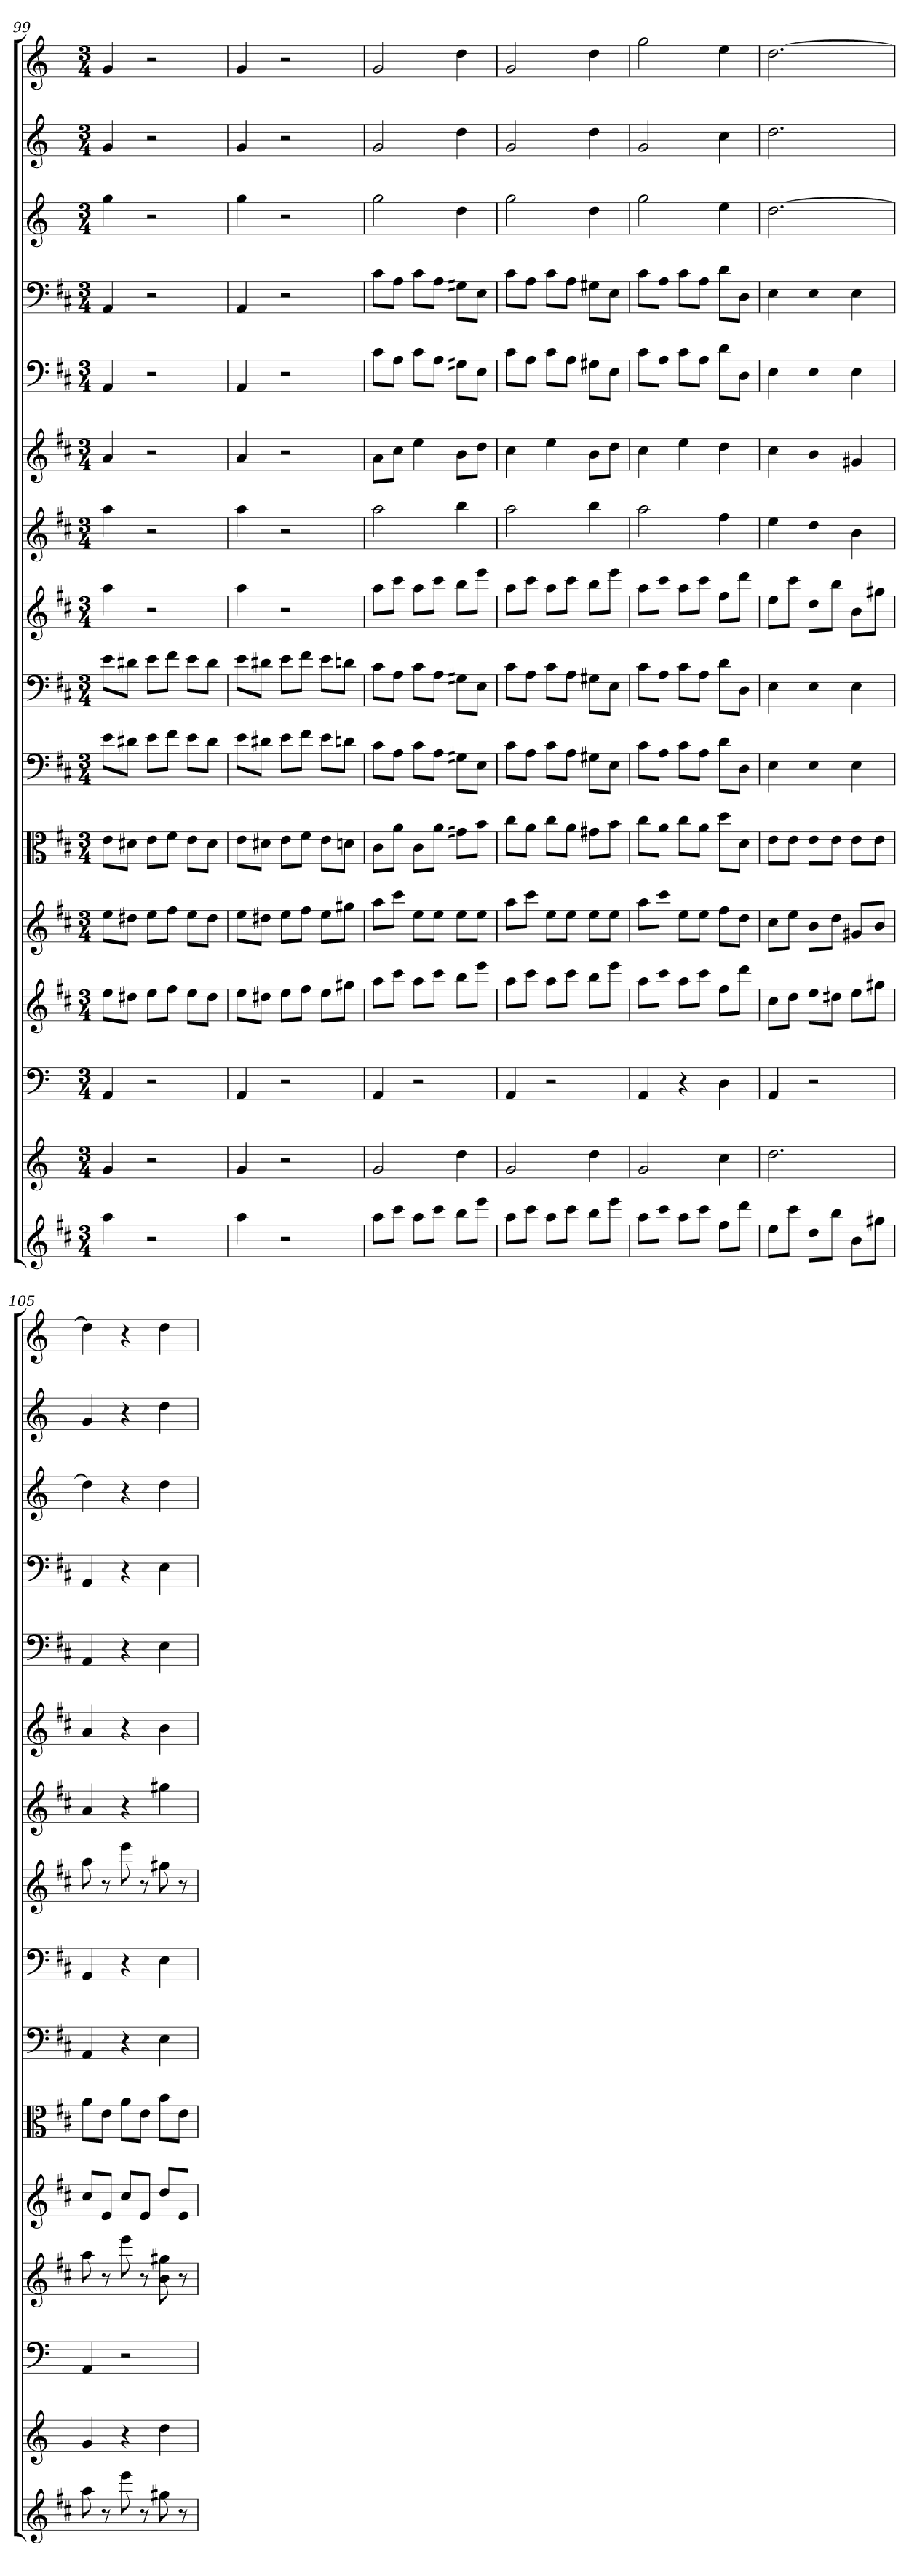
**kern	**kern	**kern	**kern	**kern	**kern	**kern	**kern	**kern	**kern	**kern	**kern	**kern	**kern	**kern	**kern
*part16	*part15	*part14	*part13	*part12	*part11	*part10	*part9	*part8	*part7	*part6	*part5	*part4	*part3	*part2	*part1
*staff16	*staff15	*staff14	*staff13	*staff12	*staff11	*staff10	*staff9	*staff8	*staff7	*staff6	*staff5	*staff4	*staff3	*staff2	*staff1
*	*	*clefF4	*	*	*clefC3	*clefF4	*clefF4	*	*	*	*clefF4	*clefF4	*	*	*
*k[f#c#]	*k[]	*k[]	*k[f#c#]	*k[f#c#]	*k[f#c#]	*k[f#c#]	*k[f#c#]	*k[f#c#]	*k[f#c#]	*k[f#c#]	*k[f#c#]	*k[f#c#]	*k[]	*k[]	*k[]
*M3/4	*M3/4	*M3/4	*M3/4	*M3/4	*M3/4	*M3/4	*M3/4	*M3/4	*M3/4	*M3/4	*M3/4	*M3/4	*M3/4	*M3/4	*M3/4
=99	=99	=99	=99	=99	=99	=99	=99	=99	=99	=99	=99	=99	=99	=99	=99
4aa	4g	4AA	8eeL	8eeL	8e\L	8e\L	8e\L	4aa	4aa	4a	4AA	4AA	4gg	4g	4g
.	.	.	8dd#XJ	8dd#XJ	8d#X\J	8d#X\J	8d#X\J	.	.	.	.	.	.	.	.
2r	2r	2r	8eeL	8eeL	8e\L	8e\L	8e\L	2r	2r	2r	2r	2r	2r	2r	2r
.	.	.	8ff#J	8ff#J	8f#\J	8f#\J	8f#\J	.	.	.	.	.	.	.	.
.	.	.	8eeL	8eeL	8e\L	8e\L	8e\L	.	.	.	.	.	.	.	.
.	.	.	8dd#J	8dd#J	8d#\J	8d#\J	8d#\J	.	.	.	.	.	.	.	.
=100	=100	=100	=100	=100	=100	=100	=100	=100	=100	=100	=100	=100	=100	=100	=100
4aa	4g	4AA	8eeL	8eeL	8e\L	8e\L	8e\L	4aa	4aa	4a	4AA	4AA	4gg	4g	4g
.	.	.	8dd#XJ	8dd#XJ	8d#X\J	8d#X\J	8d#X\J	.	.	.	.	.	.	.	.
2r	2r	2r	8eeL	8eeL	8e\L	8e\L	8e\L	2r	2r	2r	2r	2r	2r	2r	2r
.	.	.	8ff#J	8ff#J	8f#\J	8f#\J	8f#\J	.	.	.	.	.	.	.	.
.	.	.	8eeL	8eeL	8e\L	8e\L	8e\L	.	.	.	.	.	.	.	.
.	.	.	8gg#XJ	8gg#XJ	8dn\J	8dn\J	8dn\J	.	.	.	.	.	.	.	.
=101	=101	=101	=101	=101	=101	=101	=101	=101	=101	=101	=101	=101	=101	=101	=101
8aaL	2g	4AA	8aaL	8aaL	8c#\L	8c#\L	8c#\L	8aaL	2aa	8aL	8c#\L	8c#\L	2gg	2g	2g
8ccc#J	.	.	8ccc#J	8ccc#J	8a\J	8A\J	8A\J	8ccc#J	.	8cc#J	8A\J	8A\J	.	.	.
8aaL	.	2r	8aaL	8eeL	8c#\L	8c#\L	8c#\L	8aaL	.	4ee	8c#\L	8c#\L	.	.	.
8ccc#J	.	.	8ccc#J	8eeJ	8a\J	8A\J	8A\J	8ccc#J	.	.	8A\J	8A\J	.	.	.
8bbL	4dd	.	8bbL	8eeL	8g#X\L	8G#X\L	8G#X\L	8bbL	4bb	8bL	8G#X\L	8G#X\L	4dd	4dd	4dd
8eeeJ	.	.	8eeeJ	8eeJ	8b\J	8E\J	8E\J	8eeeJ	.	8ddJ	8E\J	8E\J	.	.	.
=102	=102	=102	=102	=102	=102	=102	=102	=102	=102	=102	=102	=102	=102	=102	=102
8aaL	2g	4AA	8aaL	8aaL	8cc#\L	8c#\L	8c#\L	8aaL	2aa	4cc#	8c#\L	8c#\L	2gg	2g	2g
8ccc#J	.	.	8ccc#J	8ccc#J	8a\J	8A\J	8A\J	8ccc#J	.	.	8A\J	8A\J	.	.	.
8aaL	.	2r	8aaL	8eeL	8cc#\L	8c#\L	8c#\L	8aaL	.	4ee	8c#\L	8c#\L	.	.	.
8ccc#J	.	.	8ccc#J	8eeJ	8a\J	8A\J	8A\J	8ccc#J	.	.	8A\J	8A\J	.	.	.
8bbL	4dd	.	8bbL	8eeL	8g#X\L	8G#X\L	8G#X\L	8bbL	4bb	8bL	8G#X\L	8G#X\L	4dd	4dd	4dd
8eeeJ	.	.	8eeeJ	8eeJ	8b\J	8E\J	8E\J	8eeeJ	.	8ddJ	8E\J	8E\J	.	.	.
=103	=103	=103	=103	=103	=103	=103	=103	=103	=103	=103	=103	=103	=103	=103	=103
8aaL	2g	4AA	8aaL	8aaL	8cc#\L	8c#\L	8c#\L	8aaL	2aa	4cc#	8c#\L	8c#\L	2gg	2g	2gg
8ccc#J	.	.	8ccc#J	8ccc#J	8a\J	8A\J	8A\J	8ccc#J	.	.	8A\J	8A\J	.	.	.
8aaL	.	4r	8aaL	8eeL	8cc#\L	8c#\L	8c#\L	8aaL	.	4ee	8c#\L	8c#\L	.	.	.
8ccc#J	.	.	8ccc#J	8eeJ	8a\J	8A\J	8A\J	8ccc#J	.	.	8A\J	8A\J	.	.	.
8ff#L	4cc	4D	8ff#L	8ff#L	8dd\L	8d\L	8d\L	8ff#L	4ff#	4dd	8d\L	8d\L	4ee	4cc	4ee
8dddJ	.	.	8dddJ	8ddJ	8d\J	8D\J	8D\J	8dddJ	.	.	8D\J	8D\J	.	.	.
=104	=104	=104	=104	=104	=104	=104	=104	=104	=104	=104	=104	=104	=104	=104	=104
8eeL	2.dd	4AA	8cc#L	8cc#L	8e\L	4E	4E	8eeL	4ee	4cc#	4E	4E	[2.dd	2.dd	[2.dd
8ccc#J	.	.	8ddJ	8eeJ	8e\J	.	.	8ccc#J	.	.	.	.	.	.	.
8ddL	.	2r	8eeL	8bL	8e\L	4E	4E	8ddL	4dd	4b	4E	4E	.	.	.
8bbJ	.	.	8dd#XJ	8ddJ	8e\J	.	.	8bbJ	.	.	.	.	.	.	.
8bL	.	.	8eeL	8g#XL	8e\L	4E	4E	8bL	4b	4g#X	4E	4E	.	.	.
8gg#XJ	.	.	8gg#XJ	8bJ	8e\J	.	.	8gg#XJ	.	.	.	.	.	.	.
=105	=105	=105	=105	=105	=105	=105	=105	=105	=105	=105	=105	=105	=105	=105	=105
8aa	4g	4AA	8aa	8cc#L	8a\L	4AA	4AA	8aa	4a	4a	4AA	4AA	4dd]	4g	4dd]
8r	.	.	8r	8eJ	8e\J	.	.	8r	.	.	.	.	.	.	.
8eee	4r	2r	8eee	8cc#L	8a\L	4r	4r	8eee	4r	4r	4r	4r	4r	4r	4r
8r	.	.	8r	8eJ	8e\J	.	.	8r	.	.	.	.	.	.	.
8gg#X	4dd	.	8b 8gg#X	8ddL	8b\L	4E	4E	8gg#X	4gg#X	4b	4E	4E	4dd	4dd	4dd
8r	.	.	8r	8eJ	8e\J	.	.	8r	.	.	.	.	.	.	.
=	=	=	=	=	=	=	=	=	=	=	=	=	=	=	=
*-	*-	*-	*-	*-	*-	*-	*-	*-	*-	*-	*-	*-	*-	*-	*-
